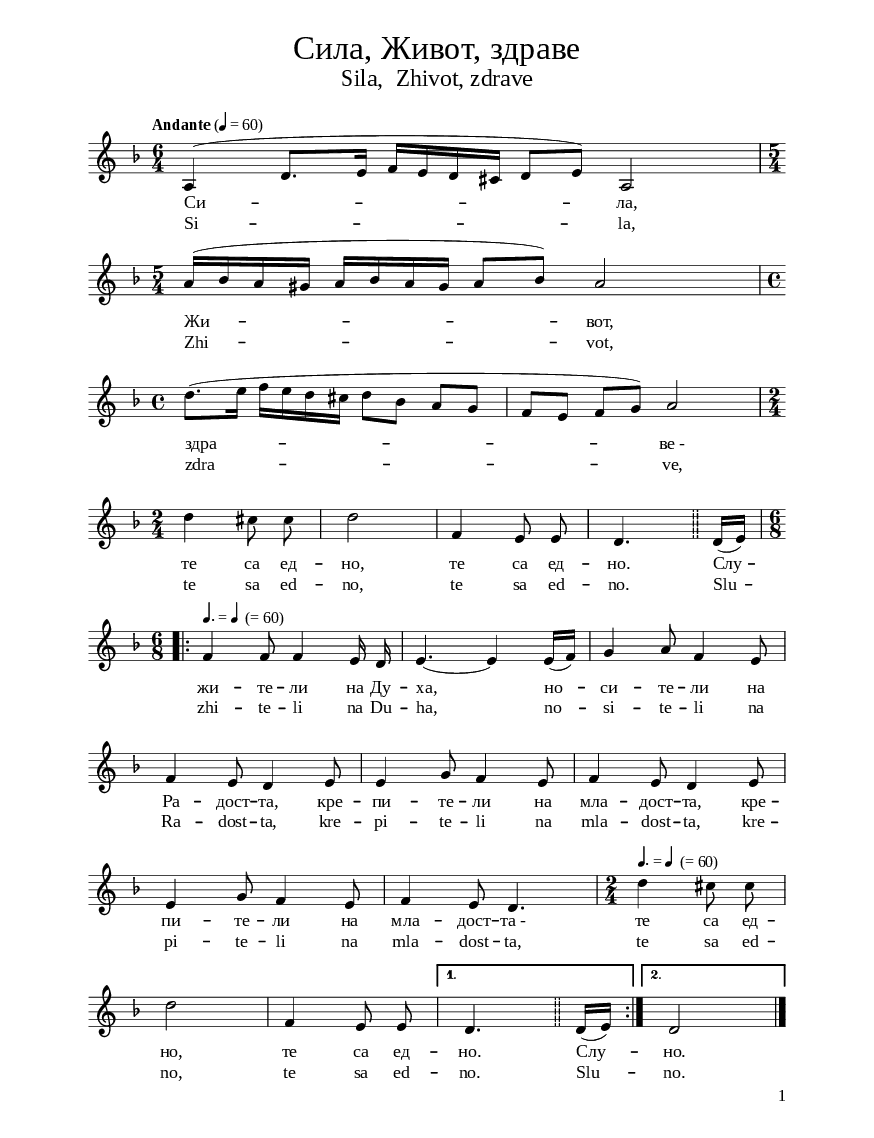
\version "2.22.1"

\include "include/globals.ily"

\bookpart {
  \include "include/bookpart-paper.ily"
  \score {
    \include "include/score-layout.ily"

    \new Voice \absolute {
      \clef treble
      \key d \minor
      \time 6/4
      \tempoFunc "Andante" 4 "60"

      \slurUp a4 ( d'8. e'16 f' e' d' cis' d'8 e' ) a2 \break 

      \time 5/4  a'16 ( bes' a' gis' a' bes' a' gis' a'8 bes' ) a'2 \break |


      \time 4/4  d''8. ( e''16 f'' e'' d'' cis'' \autoBeamOff d''8 [bes'] a' [g']| f'8 [e'] f' [g'] ) a'2 \break |

      \slurNeutral \time 2/4 d''4  cis''8 \noBeam cis'' | d''2  | f'4 e'8 e' | d'4. \bar "!!" d'16 [( e' )] \break |

      \time 6/8  \repeat volta 2 {
        | f'4^\markup {
          % make tempo notes
          \concat {
            \teeny \general-align #Y #DOWN \note {4.} #0.8
            \normal-text { " = " }
            \teeny \general-align #Y #DOWN \note {4} #0.8
            \normal-text { "  (= 60)" }
          }
        }
        
        
         f'8 f'4 e'16 \noBeam d' |e'4. ~ e'4 e'16 [( f' )] | g'4 a'8 f'4 e'8 \break |

        f'4 e'8 d'4 e'8 |  e'4 g'8 f'4 e'8 | f'4 e'8 d'4 e'8 \break |

        e'4 g'8 f'4 e'8 | f'4 e'8 d'4. | \time 2/4 d''4^\markup {
          % make tempo notes
          \concat {
            \teeny \general-align #Y #DOWN \note {4.} #0.8
            \normal-text { " = " }
            \teeny \general-align #Y #DOWN \note {4} #0.8
            \normal-text { "  (= 60)" }
          }
        }
        
         cis''8 \noBeam cis'' \break |

        d''2 | f'4 e'8 \noBeam e' |
      } \alternative { { d'4. \bar "!" \bar "!!" d'16 [( e'16 )] } { d'2 } } \bar "|."

    }

    \addlyrics {Си -- ла, Жи
  -- вот, здра -- "ве -" те са ед -- но, те са ед --
  но. Слу -- жи -- те -- ли на Ду -- ха, но -- си
  -- те -- ли на Ра -- дост -- та, кре -- пи -- те
  -- ли на мла -- дост -- та, кре -- пи -- те -- ли
  на мла -- дост -- "та -" те са ед -- но, те са ед
  -- но. Слу -- но.}
    \addlyrics {Si --  la,  Zhi --
   vot,  zdra --  ve,  te sa ed --  no,  te sa ed --  no.  Slu -- zhi
  -- te -- li na Du --  ha,  no -- si -- te -- li na Ra -- dost --
   ta,  kre -- pi -- te -- li na mla -- dost --  ta,  kre -- pi -- te
  -- li na mla -- dost --  ta,  te sa ed --  no,  te sa ed --  no. 
  Slu --  no. }

    \header {
      title = \titleFunc "Сила, Живот, здраве" "Sila,  Zhivot, zdrave"
    }

    \midi{}

  } % score

  \pageBreak



  % include foreign translation(s) of the song
  \version "2.22.1"

\markup \fill-line { \fontsize #deTitleFontSize "Kraft, Leben, Gesundheit" }
\markup \null
\markup \null
\markup \fontsize #deCoupletFontSize {
  \hspace #20
  \override #`(baseline-skip . ,deCoupletBaselineSkip)

  \column {
     \line { " " }     
     
  \line { " "Kraft, Leben, Gesundheit -}

  \line { " "sie sind eins. }

  \line { " "Diener des Geistes, }

  \line { " "Träger der Freude, }

  \line { " "Stütze der Jugend, }

  \line { " "Stütze der Jugend, }

  \line { " "sie sind eins. }
     
      
       
    }
    
    
}


} % bookpart
